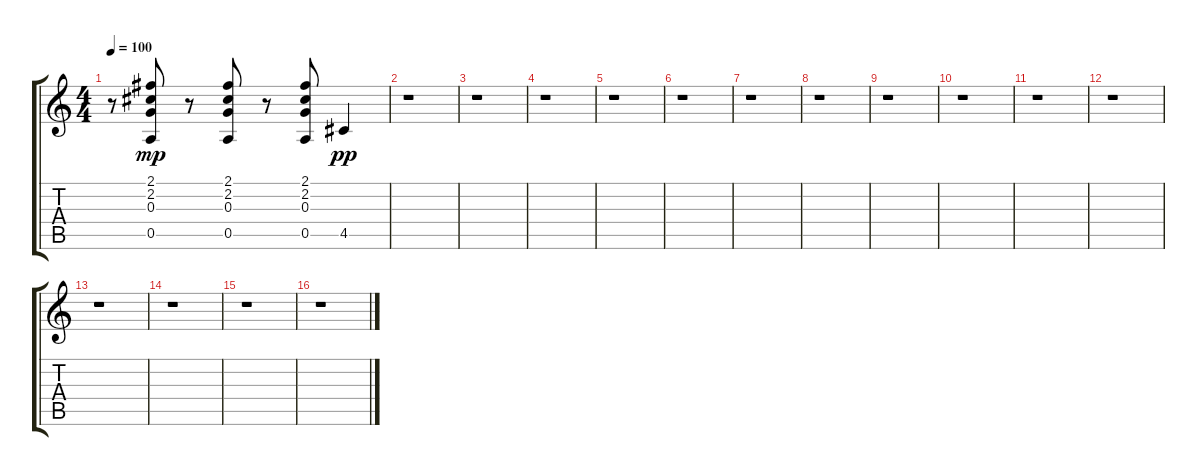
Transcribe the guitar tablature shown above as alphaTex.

\track "" {instrument overdrivenguitar}
\staff {score tabs}
\tuning (E4 B3 G3 D3 A2 E2) {hide}
\ts (4 4)
\tempo 100
\clef g2
\ks c
r.8{dy mp} (2.1 2.2 0.3 0.5).8 r.8 (2.1 2.2 0.3 0.5).8 r.8 (2.1 2.2 0.3 0.5).8 4.5.4{dy pp} |
r.1 |
r.1 |
r.1 |
r.1 |
r.1 |
r.1 |
r.1 |
r.1 |
r.1 |
r.1 |
r.1 |
r.1 |
r.1 |
r.1 |
r.1
